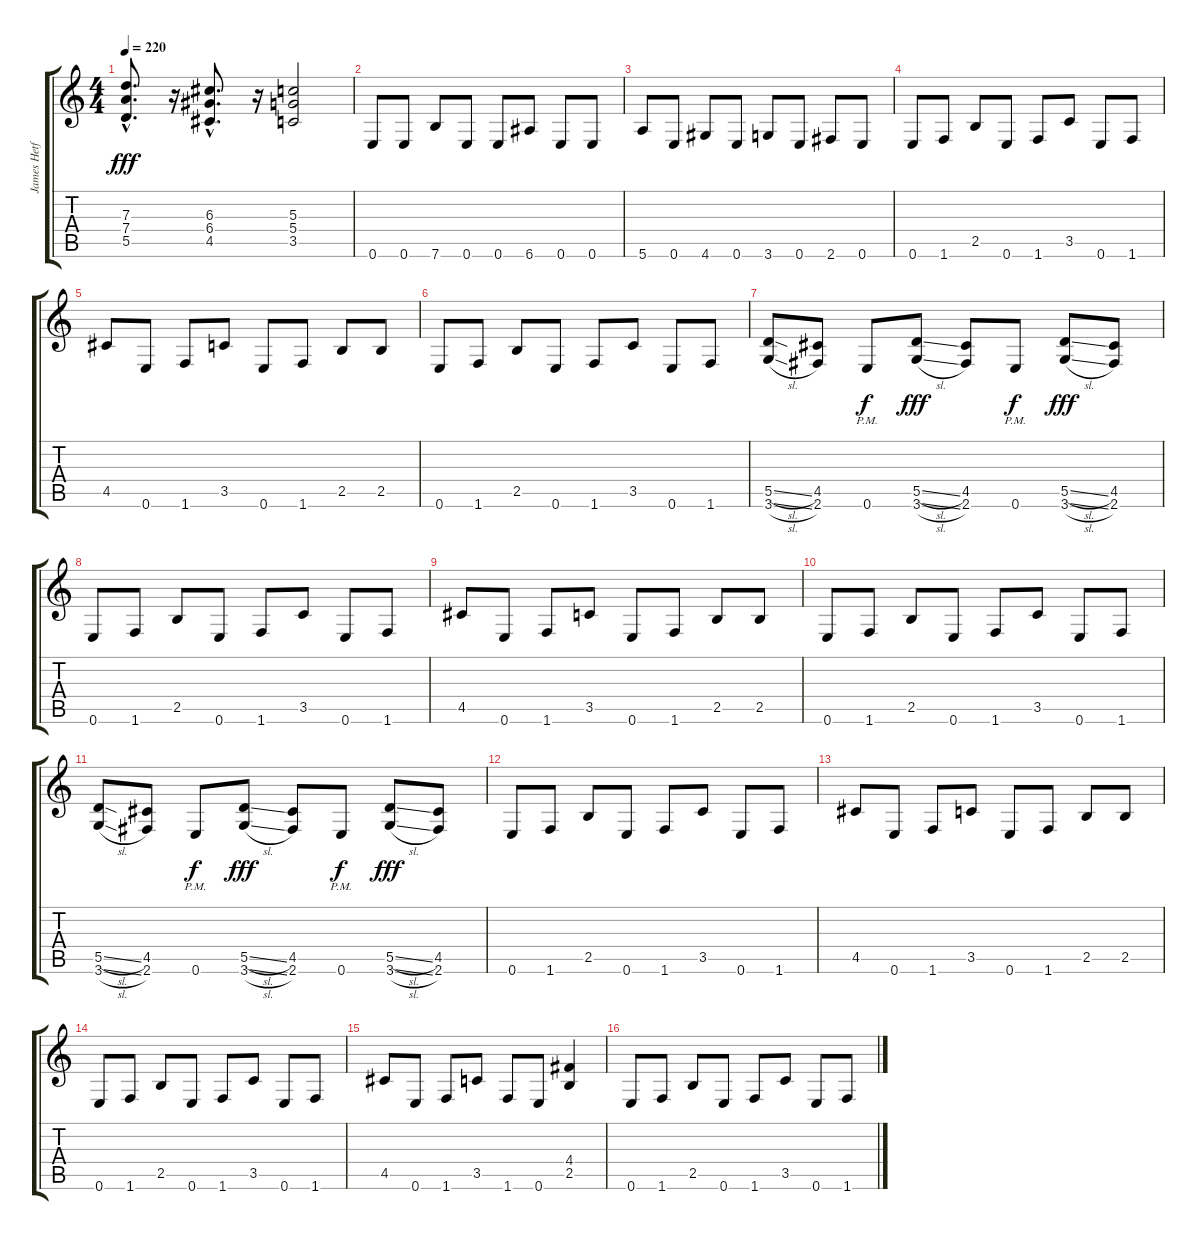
\track ("James Hetfield" "James Hetf") {instrument distortionguitar}
\staff {score tabs}
\tuning (E4 B3 G3 D3 A2 E2) {hide}
\ts (4 4)
\tempo 220
\clef g2
\ks c
(7.3{hac} 7.4{hac} 5.5{hac}).8{d dy fff} r.16 (6.3{hac} 6.4{hac} 4.5{hac}).8{d} r.16 (5.3 5.4 3.5).2 |
0.6.8 0.6.8 7.6.8 0.6.8 0.6.8 6.6.8 0.6.8 0.6.8 |
5.6.8 0.6.8 4.6.8 0.6.8 3.6.8 0.6.8 2.6.8 0.6.8 |
0.6.8 1.6.8 2.5.8 0.6.8 1.6.8 3.5.8 0.6.8 1.6.8 |
4.5.8 0.6.8 1.6.8 3.5.8 0.6.8 1.6.8 2.5.8 2.5.8 |
0.6.8 1.6.8 2.5.8 0.6.8 1.6.8 3.5.8 0.6.8 1.6.8 |
(5.5{sl} 3.6{sl}).8 (4.5 2.6).8 0.6{pm}.8{dy f} (5.5{sl} 3.6{sl}).8{dy fff} (4.5 2.6).8 0.6{pm}.8{dy f} (5.5{sl} 3.6{sl}).8{dy fff} (4.5 2.6).8 |
0.6.8 1.6.8 2.5.8 0.6.8 1.6.8 3.5.8 0.6.8 1.6.8 |
4.5.8 0.6.8 1.6.8 3.5.8 0.6.8 1.6.8 2.5.8 2.5.8 |
0.6.8 1.6.8 2.5.8 0.6.8 1.6.8 3.5.8 0.6.8 1.6.8 |
(5.5{sl} 3.6{sl}).8 (4.5 2.6).8 0.6{pm}.8{dy f} (5.5{sl} 3.6{sl}).8{dy fff} (4.5 2.6).8 0.6{pm}.8{dy f} (5.5{sl} 3.6{sl}).8{dy fff} (4.5 2.6).8 |
0.6.8 1.6.8 2.5.8 0.6.8 1.6.8 3.5.8 0.6.8 1.6.8 |
4.5.8 0.6.8 1.6.8 3.5.8 0.6.8 1.6.8 2.5.8 2.5.8 |
0.6.8 1.6.8 2.5.8 0.6.8 1.6.8 3.5.8 0.6.8 1.6.8 |
4.5.8 0.6.8 1.6.8 3.5.8 1.6.8 0.6.8 (4.4 2.5).4 |
0.6.8 1.6.8 2.5.8 0.6.8 1.6.8 3.5.8 0.6.8 1.6.8
